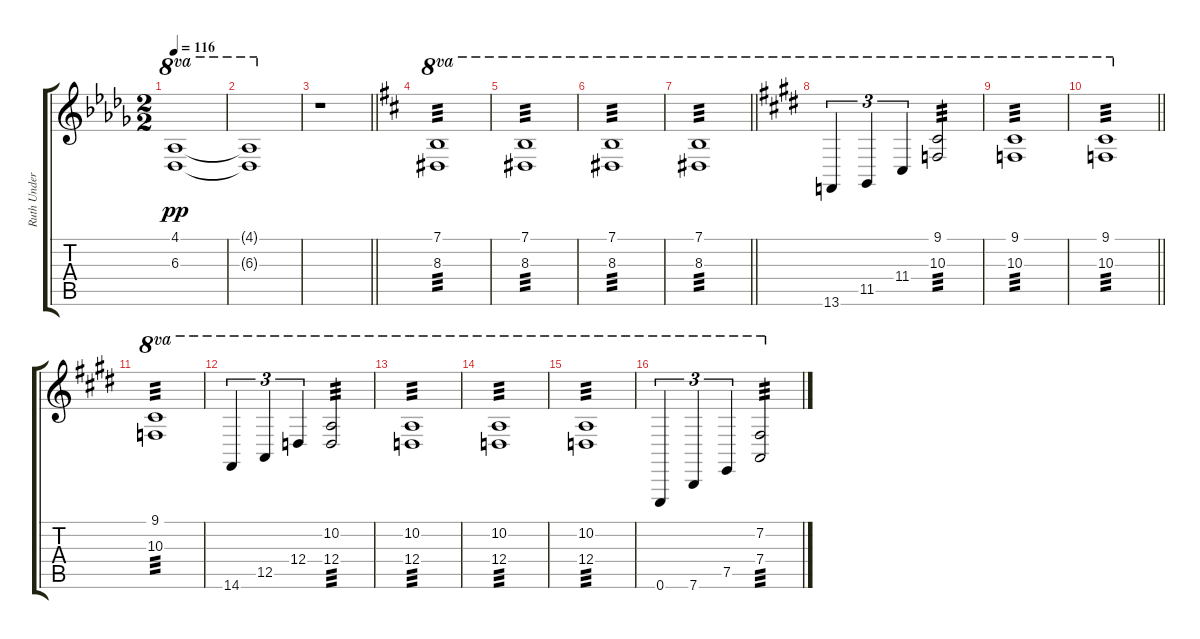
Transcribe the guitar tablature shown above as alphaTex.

\track ("Ruth Underwood - Marimba" "Ruth Under") {instrument marimba}
\staff {score tabs}
\tuning (E4 B3 G3 D3 A2 E2) {hide}
\ts (2 2)
\tempo 116
\clef g2
\ks db
(4.1{t} 6.3{t}).1{ot 8va dy pp} |
(4.1{t} 6.3{t}).1{ot 8va} |
\barLineRight lightlight
r.1 |
\ks d
(7.1 8.3).1{ot 8va tp 3} |
(7.1 8.3).1{ot 8va tp 3} |
(7.1 8.3).1{ot 8va tp 3} |
\barLineRight lightlight
(7.1 8.3).1{ot 8va tp 3} |
\ks e
13.6.4{tu (3 2) ot 8va} 11.5.4{tu (3 2) ot 8va} 11.4.4{tu (3 2) ot 8va} (9.1 10.3).2{ot 8va tp 3} |
\ks c#minor
(9.1 10.3).1{ot 8va tp 3} |
\barLineRight lightlight
(9.1 10.3).1{ot 8va tp 3} |
\ks e
(9.1 10.3).1{ot 8va tp 3} |
\ks c#minor
14.6.4{tu (3 2) ot 8va} 12.5.4{tu (3 2) ot 8va} 12.4.4{tu (3 2) ot 8va} (10.2 12.4).2{ot 8va tp 3} |
(10.2 12.4).1{ot 8va tp 3} |
(10.2 12.4).1{ot 8va tp 3} |
\ks e
(10.2 12.4).1{ot 8va tp 3} |
\ks c#minor
0.6.4{tu (3 2) ot 8va} 7.6.4{tu (3 2) ot 8va} 7.5.4{tu (3 2) ot 8va} (7.2 7.4).2{ot 8va tp 3}
